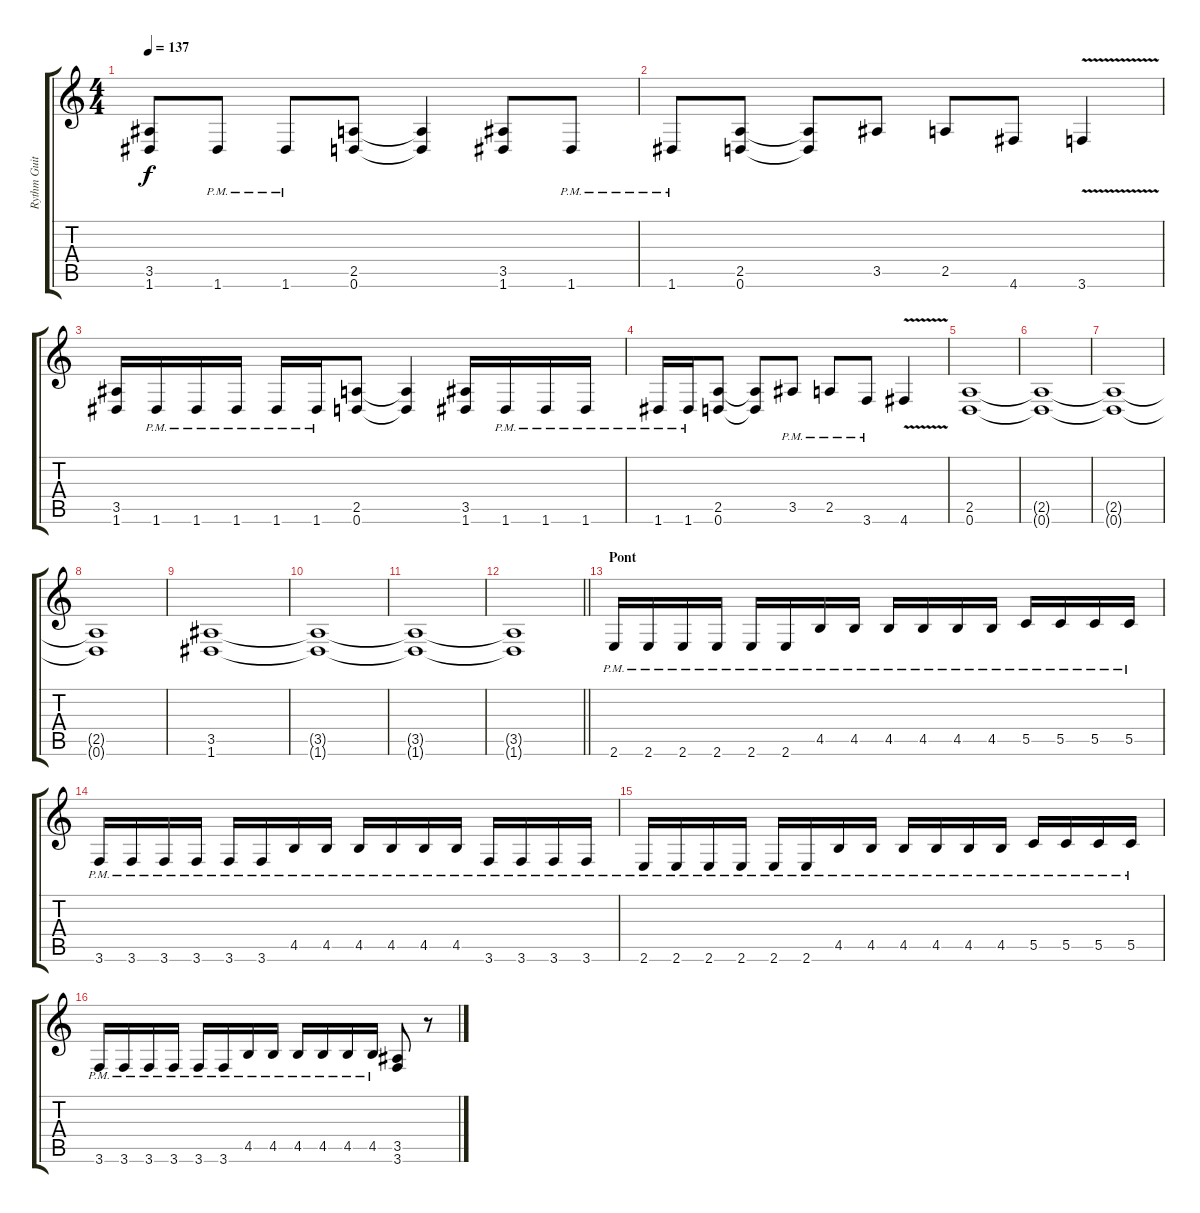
\track ("Rythm Guitar" "Rythm Guit") {instrument distortionguitar}
\staff {score tabs}
\tuning (D4 A3 F3 C3 G2 D2) {hide}
\ts (4 4)
\tempo 137
\clef g2
\ks c
(3.5 1.6).8{dy f} 1.6{pm}.8 1.6{pm}.8 (2.5 0.6).8 (2.5{t} 0.6{t}).4 (3.5 1.6).8 1.6{pm}.8 |
1.6{pm}.8 (2.5 0.6).8 (2.5{t} 0.6{t}).8 3.5.8 2.5.8 4.6.8 3.6{v}.4 |
(3.5 1.6).16 1.6{pm}.16 1.6{pm}.16 1.6{pm}.16 1.6{pm}.16 1.6{pm}.16 (2.5 0.6).8 (2.5{t} 0.6{t}).4 (3.5 1.6).16 1.6{pm}.16 1.6{pm}.16 1.6{pm}.16 |
1.6{pm}.16 1.6{pm}.16 (2.5 0.6).8 (2.5{t} 0.6{t}).8 3.5{pm}.8 2.5{pm}.8 3.6{pm}.8 4.6{v}.4 |
(2.5 0.6).1 |
(2.5{t} 0.6{t}).1 |
(2.5{t} 0.6{t}).1 |
(2.5{t} 0.6{t}).1 |
(3.5 1.6).1 |
(3.5{t} 1.6{t}).1 |
(3.5{t} 1.6{t}).1 |
\barLineRight lightlight
(3.5{t} 1.6{t}).1 |
\section ("" "Pont")
2.6{pm}.16 2.6{pm}.16 2.6{pm}.16 2.6{pm}.16 2.6{pm}.16 2.6{pm}.16 4.5{pm}.16 4.5{pm}.16 4.5{pm}.16 4.5{pm}.16 4.5{pm}.16 4.5{pm}.16 5.5{pm}.16 5.5{pm}.16 5.5{pm}.16 5.5{pm}.16 |
3.6{pm}.16 3.6{pm}.16 3.6{pm}.16 3.6{pm}.16 3.6{pm}.16 3.6{pm}.16 4.5{pm}.16 4.5{pm}.16 4.5{pm}.16 4.5{pm}.16 4.5{pm}.16 4.5{pm}.16 3.6{pm}.16 3.6{pm}.16 3.6{pm}.16 3.6{pm}.16 |
2.6{pm}.16 2.6{pm}.16 2.6{pm}.16 2.6{pm}.16 2.6{pm}.16 2.6{pm}.16 4.5{pm}.16 4.5{pm}.16 4.5{pm}.16 4.5{pm}.16 4.5{pm}.16 4.5{pm}.16 5.5{pm}.16 5.5{pm}.16 5.5{pm}.16 5.5{pm}.16 |
3.6{pm}.16 3.6{pm}.16 3.6{pm}.16 3.6{pm}.16 3.6{pm}.16 3.6{pm}.16 4.5{pm}.16 4.5{pm}.16 4.5{pm}.16 4.5{pm}.16 4.5{pm}.16 4.5{pm}.16 (3.5 3.6).8 r.8
